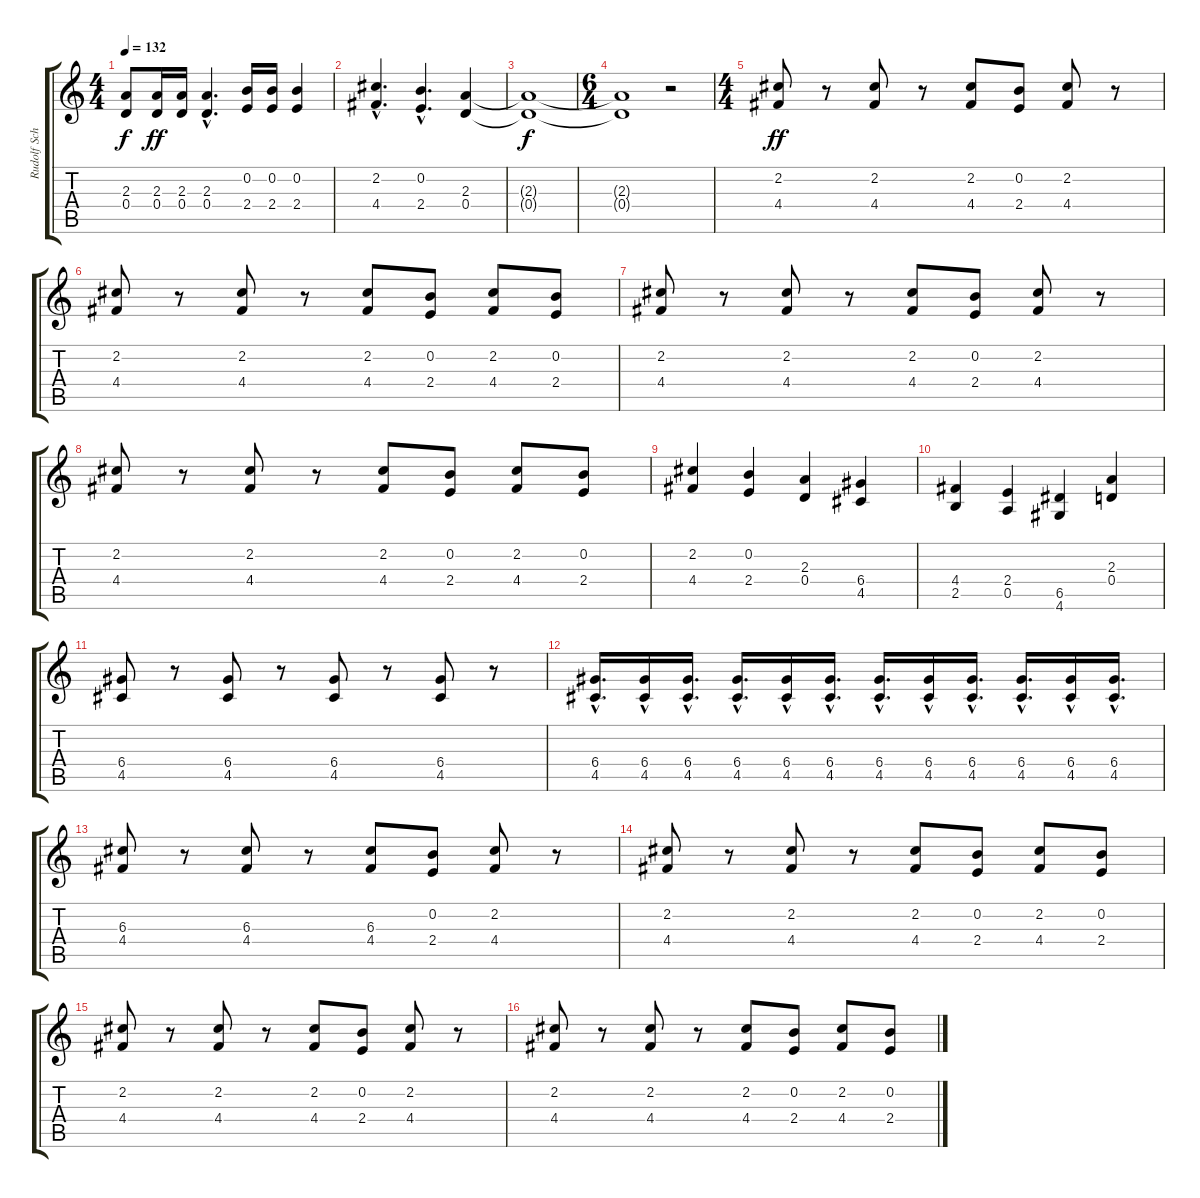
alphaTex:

\track ("Rudolf Schenker" "Rudolf Sch") {instrument overdrivenguitar}
\staff {score tabs}
\tuning (E4 B3 G3 D3 A2 E2) {hide}
\ts (4 4)
\tempo 132
\clef g2
\ks c
(2.3{t} 0.4{t}).8{dy f} (2.3 0.4).16{dy ff} (2.3 0.4).16 (2.3{hac} 0.4{hac}).4{d} (0.2 2.4).16 (0.2 2.4).16 (0.2 2.4).4 |
(2.2{hac} 4.4{hac}).4{d} (0.2{hac} 2.4{hac}).4{d} (2.3 0.4).4 |
(2.3{t} 0.4{t}).1{dy f} |
\ts (6 4)
(2.3{t} 0.4{t}).1 r.2 |
\ts (4 4)
(2.2 4.4).8{dy ff} r.8 (2.2 4.4).8 r.8 (2.2 4.4).8 (0.2 2.4).8 (2.2 4.4).8 r.8 |
(2.2 4.4).8 r.8 (2.2 4.4).8 r.8 (2.2 4.4).8 (0.2 2.4).8 (2.2 4.4).8 (0.2 2.4).8 |
(2.2 4.4).8 r.8 (2.2 4.4).8 r.8 (2.2 4.4).8 (0.2 2.4).8 (2.2 4.4).8 r.8 |
(2.2 4.4).8 r.8 (2.2 4.4).8 r.8 (2.2 4.4).8 (0.2 2.4).8 (2.2 4.4).8 (0.2 2.4).8 |
(2.2 4.4).4 (0.2 2.4).4 (2.3 0.4).4 (6.4 4.5).4 |
(4.4 2.5).4 (2.4 0.5).4 (6.5 4.6).4 (2.3 0.4).4 |
(6.4 4.5).8 r.8 (6.4 4.5).8 r.8 (6.4 4.5).8 r.8 (6.4 4.5).8 r.8 |
(6.4{hac} 4.5{hac}).16{d} (6.4{hac} 4.5{hac}).16 (6.4{hac} 4.5{hac}).16{d} (6.4{hac} 4.5{hac}).16{d} (6.4{hac} 4.5{hac}).16 (6.4{hac} 4.5{hac}).16{d} (6.4{hac} 4.5{hac}).16{d} (6.4{hac} 4.5{hac}).16 (6.4{hac} 4.5{hac}).16{d} (6.4{hac} 4.5{hac}).16{d} (6.4{hac} 4.5{hac}).16 (6.4{hac} 4.5{hac}).16{d} |
(6.3 4.4).8 r.8 (6.3 4.4).8 r.8 (6.3 4.4).8 (0.2 2.4).8 (2.2 4.4).8 r.8 |
(2.2 4.4).8 r.8 (2.2 4.4).8 r.8 (2.2 4.4).8 (0.2 2.4).8 (2.2 4.4).8 (0.2 2.4).8 |
(2.2 4.4).8 r.8 (2.2 4.4).8 r.8 (2.2 4.4).8 (0.2 2.4).8 (2.2 4.4).8 r.8 |
(2.2 4.4).8 r.8 (2.2 4.4).8 r.8 (2.2 4.4).8 (0.2 2.4).8 (2.2 4.4).8 (0.2 2.4).8
